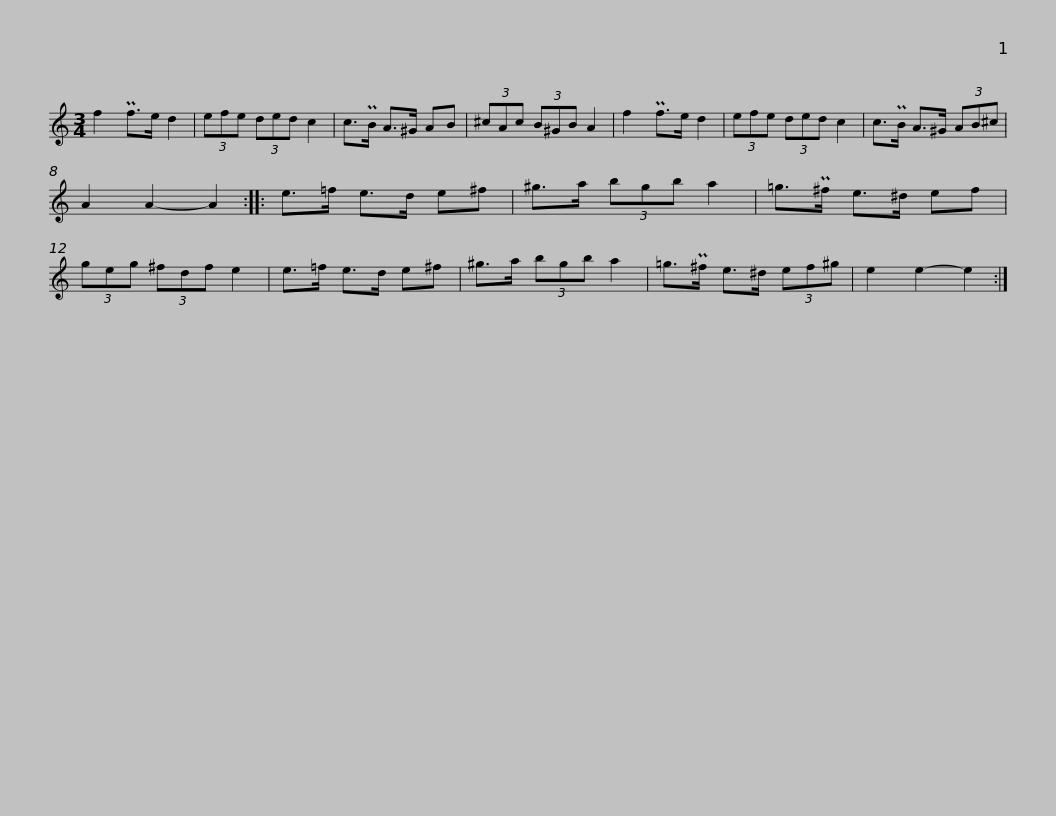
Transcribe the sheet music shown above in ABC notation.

X:1
L:1/8
M:3/4
I:linebreak $
K:C
V:1 treble
V:1
 f2 Pf>e d2 | (3efe (3ded c2 | c>PB A>^G AB | (3^cAc (3B^GB A2 | f2 Pf>e d2 | %5
 (3efe (3ded c2 |$ c>PB A>^G (3AB^c | A2 A2- A2 :: e>=f e>d e^f | ^g>a (3bgb a2 | %10
 =g>P^f e>^d ef | (3geg (3^fdf e2 |$ e>=f e>d e^f | ^g>a (3bgb a2 | =g>P^f e>^d (3ef^g | %15
 e2 e2- e2 :| %16
